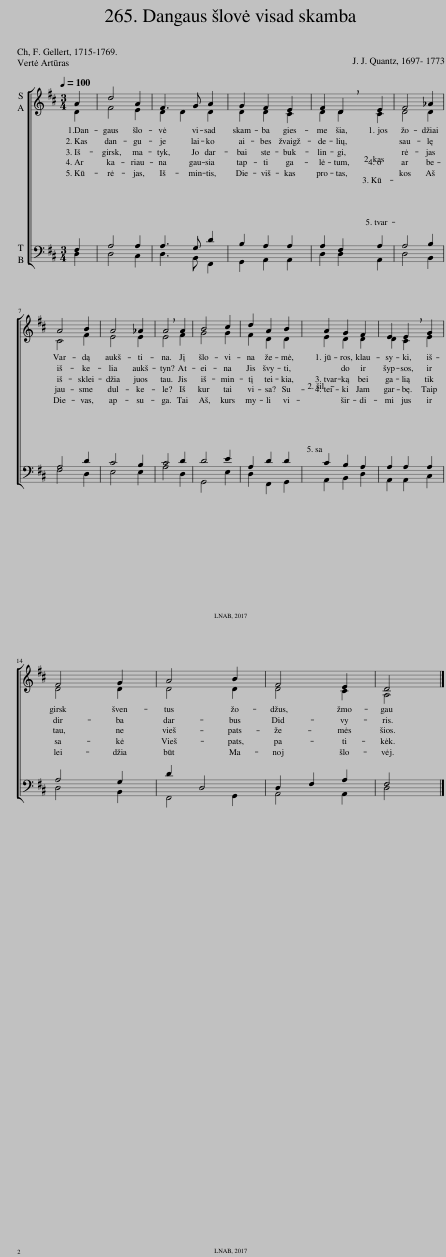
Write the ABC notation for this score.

X:1
%%score [ ( 1 2 ) ( 3 4 ) ]
L:1/8
Q:1/4=100
M:3/4
I:linebreak $
K:D
V:1 treble
V:2 treble
V:3 bass
V:4 bass
V:1
 A2 | d4 A2 | F3 G A2 | G2 F2 E2 | F2 D2 | %5
 E2 | F4 _A2 |$ A4 B2 | A4 _A2 | !breath!A4 A2 | %10
 B4 c2 | d2 A2 B2 | A2 G2 F2 | E2 !breath!E2 G2 |$ F4 G2 | %15
 A4 B2 | F4 E2 | D4 |] %18
V:2
 D2 | F4 E2 | D2 D2 D2 | D2 D2 C2 | D2 D2 | %5
 C2 | D4 D2 |$ C4 F2 | E4 E2 | E4 F2 | %10
 G4 G2 | F2 D2 D2 | E2 D2 D2 | D2 C2 E2 |$ D4 D2 | %15
 D4 D2 | D4 C2 | A,4 |] %18
V:3
 F,2 | A,4 A,2 | A,3 G, D2 | B,2 A,2 A,2 | A,2 F,2 | %5
 A,2 | A,4 B,2 |$ A,4 D2 | C4 B,2 | C4 D2 | %10
 D4 E2 | A,2 D2 D2 | C2 B,2 A,2 | A,2 A,2 A,2 |$ A,4 G,2 | %15
 D2 D,4 | D,2 F,2 A,2 | F,4 |] %18
V:4
 D,2 | D,4 C,2 | D,3 B,, F,,2 | G,,2 A,,2 A,,2 | D,2 D,2 | %5
 A,,2 | D,4 B,,2 |$ F,4 D,2 | E,4 E,2 | A,4 D,2 | %10
 G,,4 E,2 | D,2 F,,2 G,,2 | A,,2 B,,2 D,2 | A,,2 A,,2 C,2 |$ D,4 B,,2 | %15
 F,,4 G,,2 | A,,4 A,,2 | D,4 |] %18
